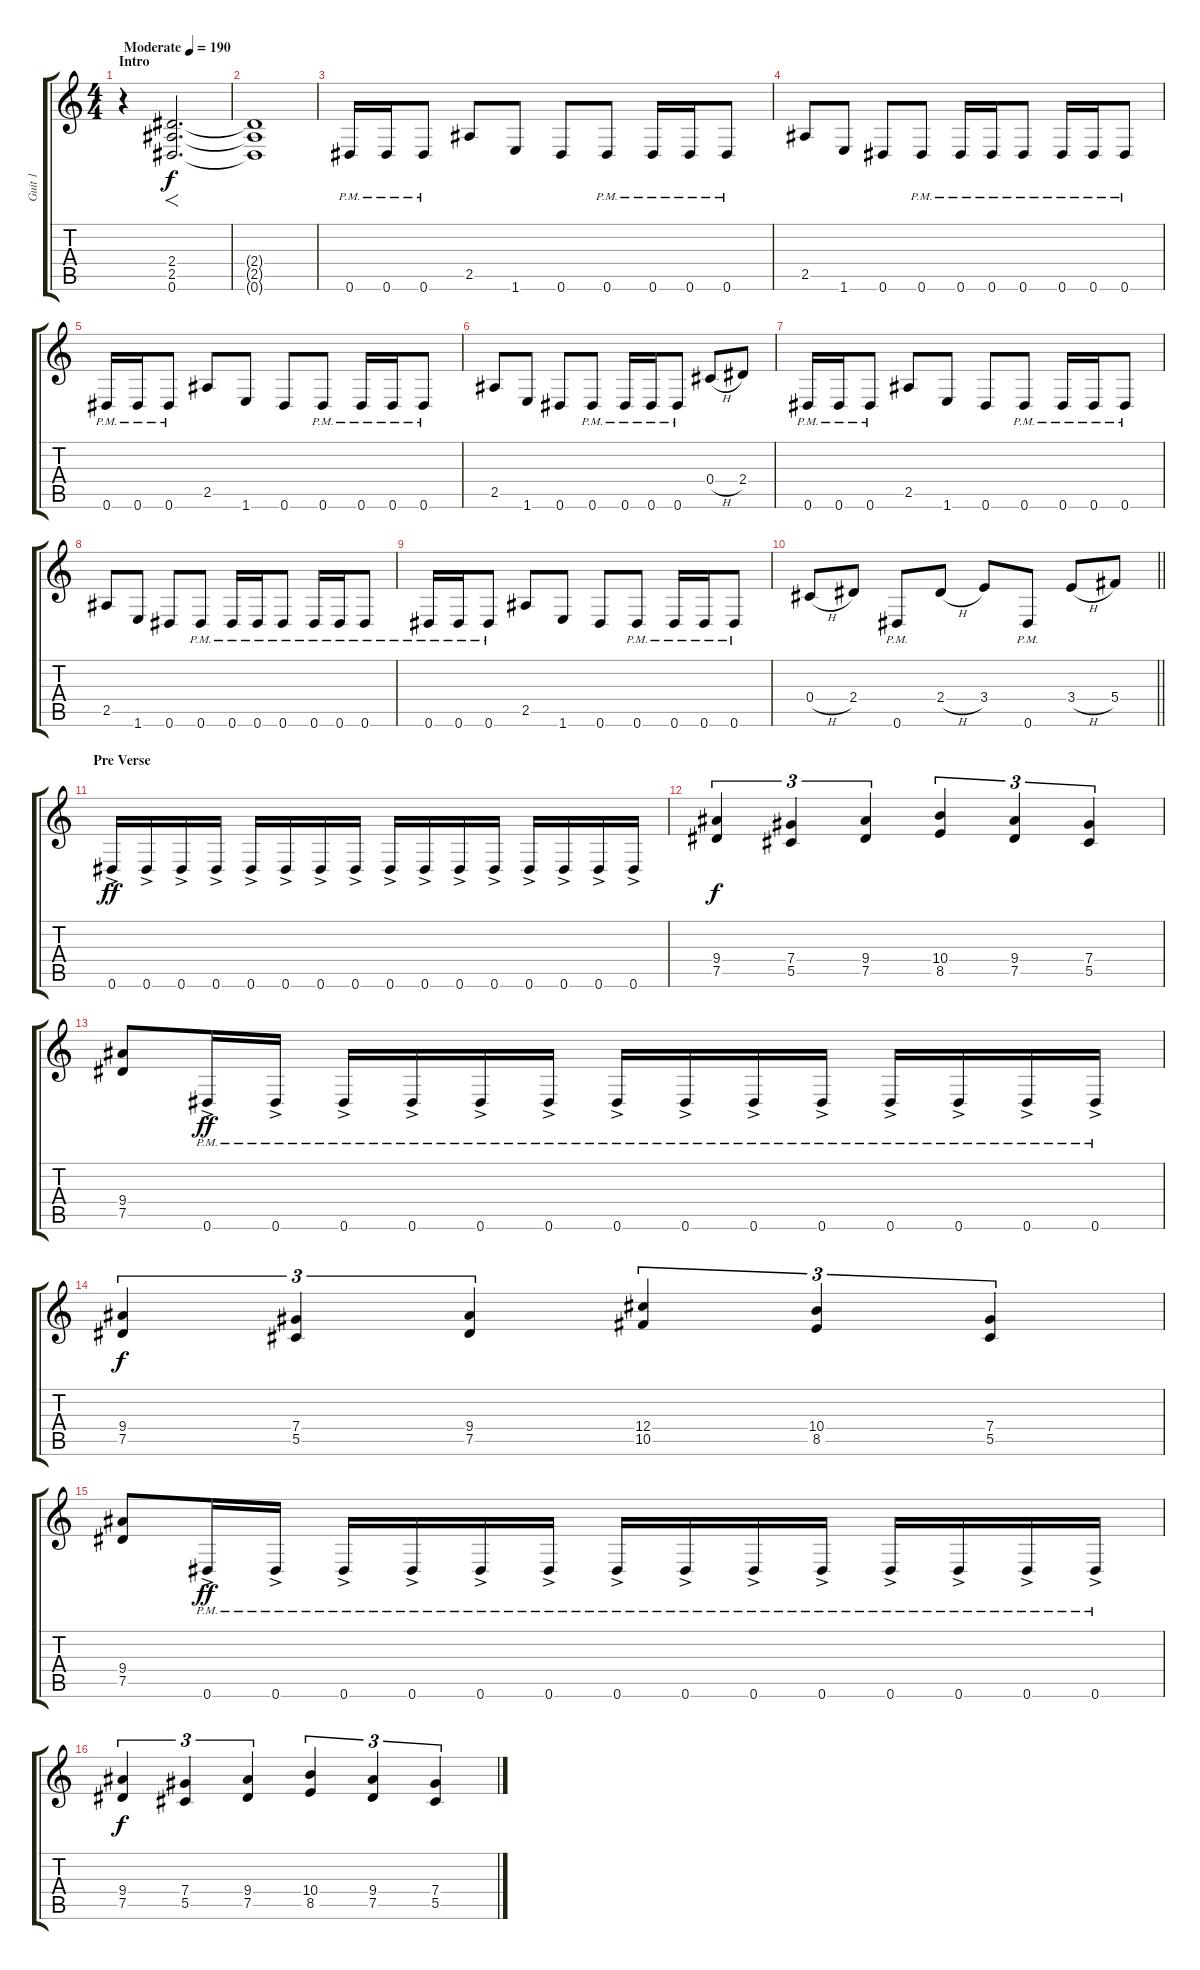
\track ("Guit 1" "Guit 1") {instrument distortionguitar}
\staff {score tabs}
\tuning (Eb4 Bb3 Gb3 Db3 Ab2 Eb2) {hide}
\ts (4 4)
\section ("" "Intro")
\tempo (190 "Moderate")
\clef g2
\ks c
r.4{dy f instrument distortionguitar} (2.4 2.5 0.6).2{f d} |
(2.4{t} 2.5{t} 0.6{t}).1 |
0.6{pm}.16 0.6{pm}.16 0.6{pm}.8 2.5.8 1.6.8 0.6.8 0.6{pm}.8 0.6{pm}.16 0.6{pm}.16 0.6{pm}.8 |
2.5.8 1.6.8 0.6.8 0.6{pm}.8 0.6{pm}.16 0.6{pm}.16 0.6{pm}.8 0.6{pm}.16 0.6{pm}.16 0.6{pm}.8 |
0.6{pm}.16 0.6{pm}.16 0.6{pm}.8 2.5.8 1.6.8 0.6.8 0.6{pm}.8 0.6{pm}.16 0.6{pm}.16 0.6{pm}.8 |
2.5.8 1.6.8 0.6.8 0.6{pm}.8 0.6{pm}.16 0.6{pm}.16 0.6{pm}.8 0.4{h}.8 2.4.8 |
0.6{pm}.16 0.6{pm}.16 0.6{pm}.8 2.5.8 1.6.8 0.6.8 0.6{pm}.8 0.6{pm}.16 0.6{pm}.16 0.6{pm}.8 |
2.5.8 1.6.8 0.6.8 0.6{pm}.8 0.6{pm}.16 0.6{pm}.16 0.6{pm}.8 0.6{pm}.16 0.6{pm}.16 0.6{pm}.8 |
0.6{pm}.16 0.6{pm}.16 0.6{pm}.8 2.5.8 1.6.8 0.6.8 0.6{pm}.8 0.6{pm}.16 0.6{pm}.16 0.6{pm}.8 |
\barLineRight lightlight
0.4{h}.8 2.4.8 0.6{pm}.8 2.4{h}.8 3.4.8 0.6{pm}.8 3.4{h}.8 5.4.8 |
\section ("" "Pre Verse")
0.6{ac}.16{dy ff} 0.6{ac}.16 0.6{ac}.16 0.6{ac}.16 0.6{ac}.16 0.6{ac}.16 0.6{ac}.16 0.6{ac}.16 0.6{ac}.16 0.6{ac}.16 0.6{ac}.16 0.6{ac}.16 0.6{ac}.16 0.6{ac}.16 0.6{ac}.16 0.6{ac}.16 |
(9.4 7.5).4{tu (3 2) dy f} (7.4 5.5).4{tu (3 2)} (9.4 7.5).4{tu (3 2)} (10.4 8.5).4{tu (3 2)} (9.4 7.5).4{tu (3 2)} (7.4 5.5).4{tu (3 2)} |
(9.4 7.5).8 0.6{ac pm}.16{dy ff} 0.6{ac pm}.16 0.6{ac pm}.16 0.6{ac pm}.16 0.6{ac pm}.16 0.6{ac pm}.16 0.6{ac pm}.16 0.6{ac pm}.16 0.6{ac pm}.16 0.6{ac pm}.16 0.6{ac pm}.16 0.6{ac pm}.16 0.6{ac pm}.16 0.6{ac pm}.16 |
(9.4 7.5).4{tu (3 2) dy f} (7.4 5.5).4{tu (3 2)} (9.4 7.5).4{tu (3 2)} (12.4 10.5).4{tu (3 2)} (10.4 8.5).4{tu (3 2)} (7.4 5.5).4{tu (3 2)} |
(9.4 7.5).8 0.6{ac pm}.16{dy ff} 0.6{ac pm}.16 0.6{ac pm}.16 0.6{ac pm}.16 0.6{ac pm}.16 0.6{ac pm}.16 0.6{ac pm}.16 0.6{ac pm}.16 0.6{ac pm}.16 0.6{ac pm}.16 0.6{ac pm}.16 0.6{ac pm}.16 0.6{ac pm}.16 0.6{ac pm}.16 |
(9.4 7.5).4{tu (3 2) dy f} (7.4 5.5).4{tu (3 2)} (9.4 7.5).4{tu (3 2)} (10.4 8.5).4{tu (3 2)} (9.4 7.5).4{tu (3 2)} (7.4 5.5).4{tu (3 2)}
